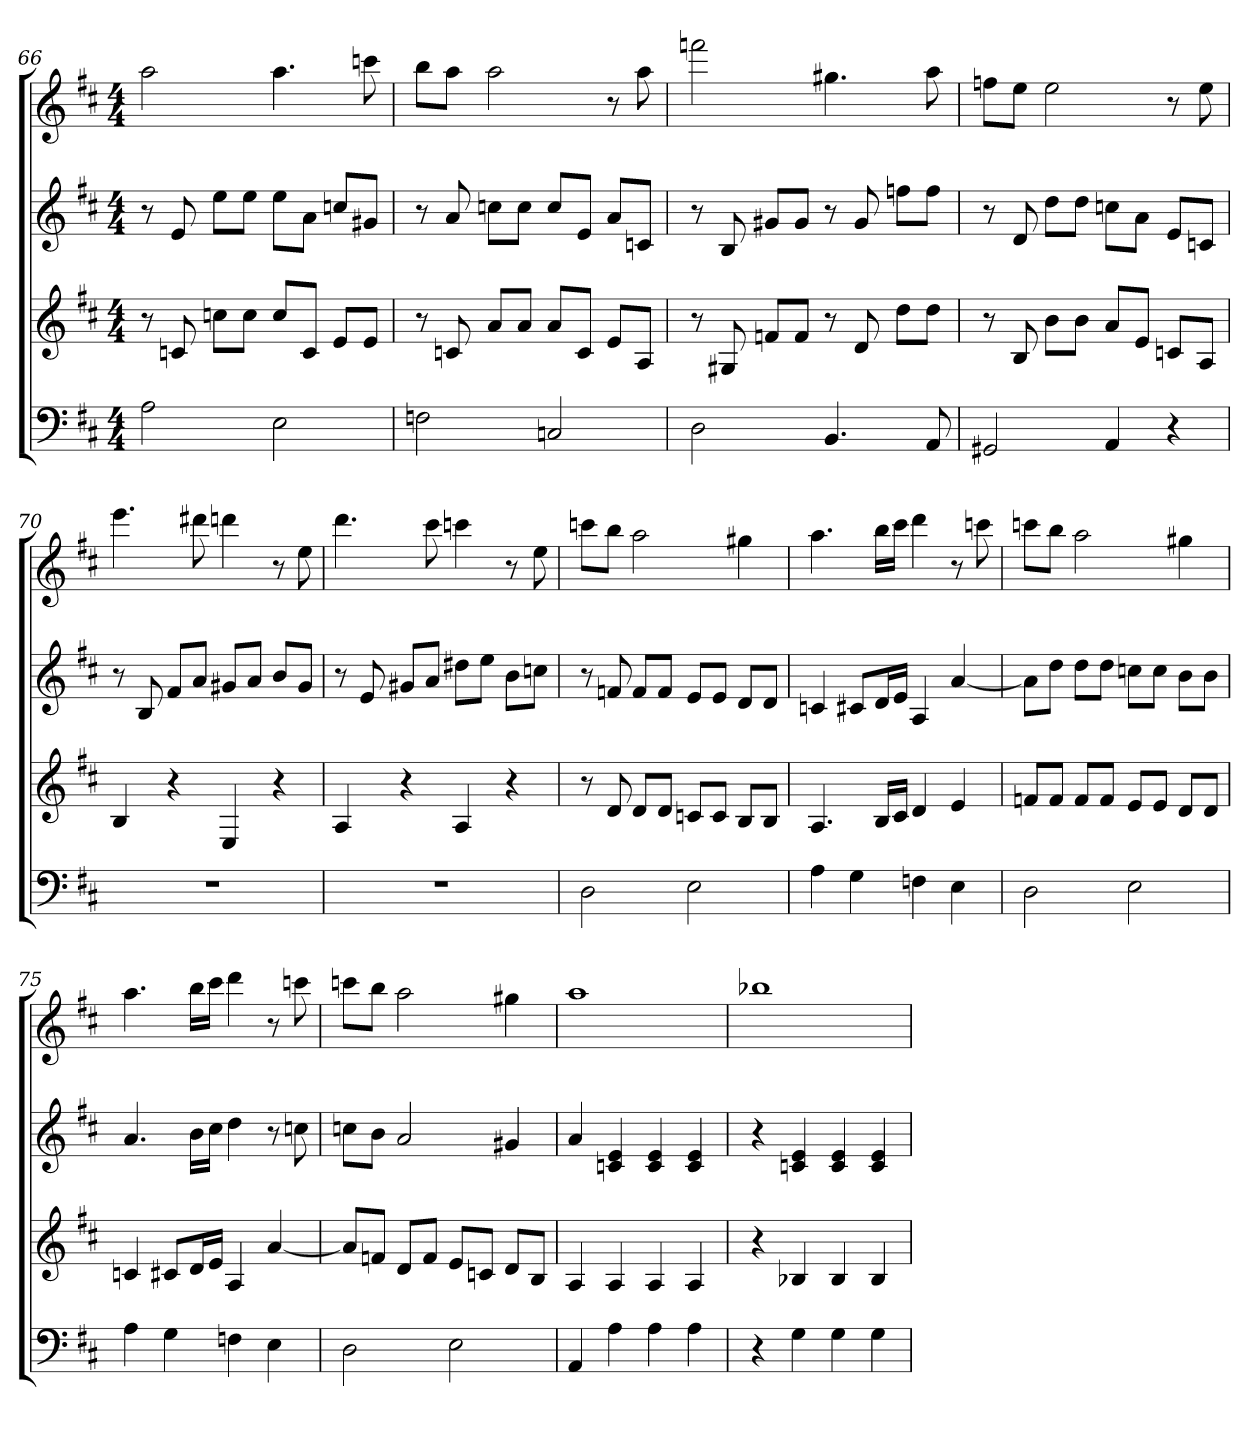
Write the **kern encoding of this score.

**kern	**kern	**kern	**kern
*part4	*part3	*part2	*part1
*staff4	*staff3	*staff2	*staff1
*k[f#c#]	*k[f#c#]	*k[f#c#]	*k[f#c#]
*D:	*D:	*D:	*D:
*M4/4	*M4/4	*M4/4	*M4/4
=66	=66	=66	=66
2A	8r	8r	2aa
.	8cn	8e	.
.	8ccnL	8eeL	.
.	8ccJ	8eeJ	.
2E	8ccL	8eeL	4.aa
.	8cJ	8aJ	.
.	8eL	8ccnL	.
.	8eJ	8g#XJ	8cccn
=67	=67	=67	=67
2Fn	8r	8r	8bbL
.	8cn	8a	8aaJ
.	8aL	8ccnL	2aa
.	8aJ	8ccJ	.
2Cn	8aL	8ccL	.
.	8cJ	8eJ	.
.	8eL	8aL	8r
.	8AJ	8cnJ	8aa
=68	=68	=68	=68
2D	8r	8r	2fffn
.	8G#X	8B	.
.	8fnL	8g#XL	.
.	8fJ	8g#J	.
4.BB	8r	8r	4.gg#X
.	8d	8g#	.
.	8ddL	8ffnL	.
8AA	8ddJ	8ffJ	8aa
=69	=69	=69	=69
2GG#X	8r	8r	8ffnL
.	8B	8d	8eeJ
.	8bL	8ddL	2ee
.	8bJ	8ddJ	.
4AA	8aL	8ccnL	.
.	8eJ	8aJ	.
4r	8cnL	8eL	8r
.	8AJ	8cnJ	8ee
=70	=70	=70	=70
1r	4B	8r	4.eee
.	.	8B	.
.	4r	8f#L	.
.	.	8aJ	8ddd#X
.	4E	8g#XL	4dddn
.	.	8aJ	.
.	4r	8bL	8r
.	.	8g#J	8ee
=71	=71	=71	=71
1r	4A	8r	4.ddd
.	.	8e	.
.	4r	8g#XL	.
.	.	8aJ	8ccc#
.	4A	8dd#XL	4cccn
.	.	8eeJ	.
.	4r	8bL	8r
.	.	8ccnJ	8ee
=72	=72	=72	=72
2D	8r	8r	8cccnL
.	8d	8fn	8bbJ
.	8dL	8fL	2aa
.	8dJ	8fJ	.
2E	8cnL	8eL	.
.	8cJ	8eJ	.
.	8BL	8dL	4gg#X
.	8BJ	8dJ	.
=73	=73	=73	=73
4A	4.A	4cn	4.aa
4G	.	8c#XL	.
.	16BLL	16dL	16bbLL
.	16c#JJ	16eJJ	16ccc#JJ
4Fn	4d	4A	4ddd
4E	4e	[4a	8r
.	.	.	8cccn
=74	=74	=74	=74
2D	8fnL	8aL]	8cccnL
.	8fJ	8ddJ	8bbJ
.	8fL	8ddL	2aa
.	8fJ	8ddJ	.
2E	8eL	8ccnL	.
.	8eJ	8ccJ	.
.	8dL	8bL	4gg#X
.	8dJ	8bJ	.
=75	=75	=75	=75
4A	4cn	4.a	4.aa
4G	8c#XL	.	.
.	16dL	16bLL	16bbLL
.	16eJJ	16cc#JJ	16ccc#JJ
4Fn	4A	4dd	4ddd
4E	[4a	8r	8r
.	.	8ccn	8cccn
=76	=76	=76	=76
2D	8aL]	8ccnL	8cccnL
.	8fnJ	8bJ	8bbJ
.	8dL	2a	2aa
.	8fJ	.	.
2E	8eL	.	.
.	8cnJ	.	.
.	8dL	4g#X	4gg#X
.	8BJ	.	.
=77	=77	=77	=77
4AA	4A	4a	1aa
4A	4A	4cn 4e	.
4A	4A	4c 4e	.
4A	4A	4c 4e	.
=78	=78	=78	=78
4r	4r	4r	1bb-X
4G	4B-X	4cn 4e	.
4G	4B-	4c 4e	.
4G	4B-	4c 4e	.
=	=	=	=
*-	*-	*-	*-
